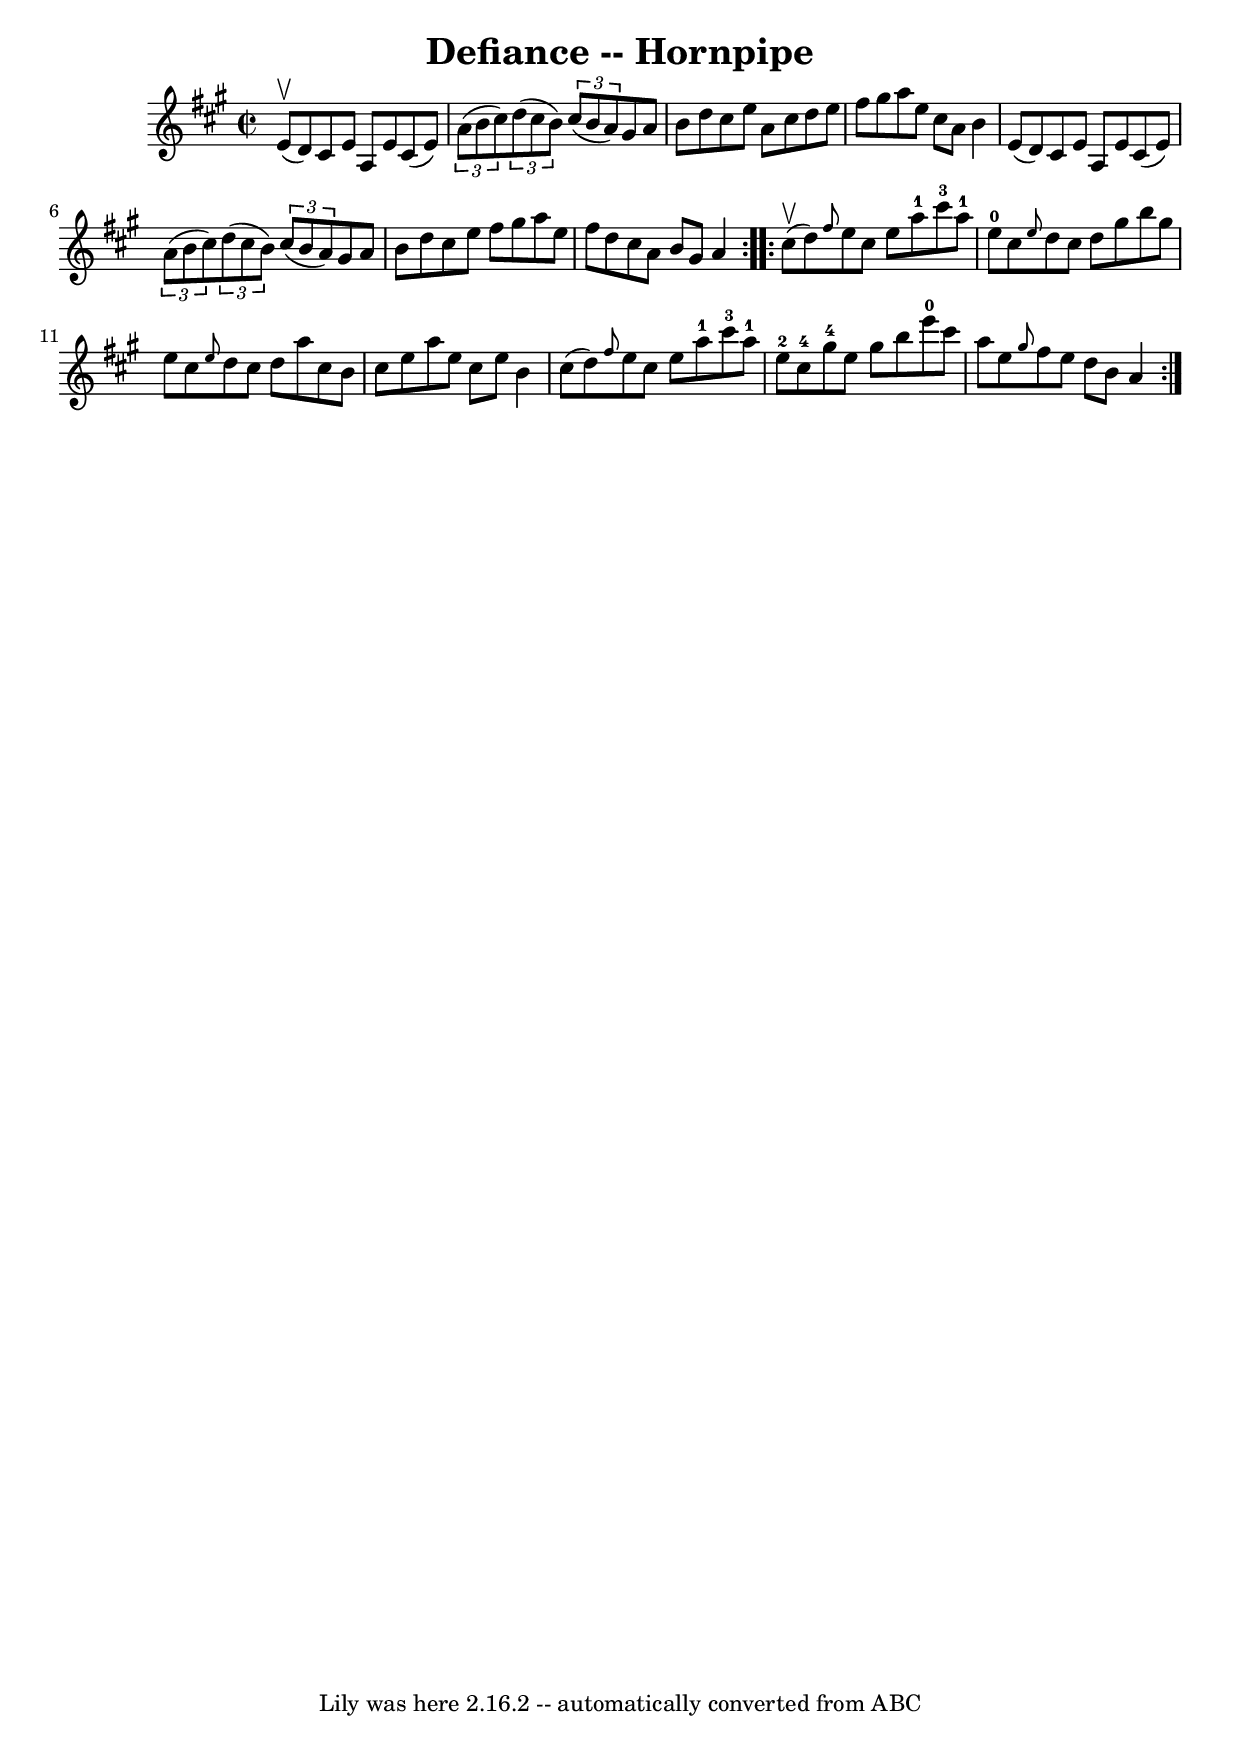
\version "2.7.40"
\include "Mammoth.ily"
\header {
	%% book = "Cole's 1000 Fiddle Tunes"
	crossRefNumber = "1"
	footnotes = ""
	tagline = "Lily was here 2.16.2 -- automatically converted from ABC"
	title = "Defiance -- Hornpipe"
}
voicedefault =  {


\repeat volta 2 {
\override Staff.TimeSignature #'style = #'C
 \time 2/2 \key a \major e'8 (^\upbow d'8) |
 cis'8 e'8    
a8 e'8 cis'8 (e'8)   \times 2/3 { a'8 (b'8 cis''8) } 
|
   \times 2/3 { d''8 (cis''8 b'8) }   \times 2/3 { cis''8 
(b'8 a'8) } gis'8 a'8 b'8 d''8  |
 cis''8 e''8 
 a'8 cis''8 d''8 e''8 fis''8 gis''8  |
 a''8 e''8   
 cis''8 a'8 b'4 e'8 (d'8) |
 cis'8 e'8 a8 e'8 
 cis'8 (e'8)   \times 2/3 { a'8 (b'8 cis''8) } |
   
\times 2/3 { d''8 (cis''8 b'8) }   \times 2/3 { cis''8 (b'8    
a'8) } gis'8 a'8 b'8 d''8  |
 cis''8 e''8 fis''8  
 gis''8 a''8 e''8 fis''8 d''8  |
 cis''8 a'8 b'8    
gis'8 a'4  }     \repeat volta 2 { cis''8 (^\upbow d''8) |
 
\grace { fis''8  } e''8 cis''8 e''8 a''8-1 cis'''8-3   
a''8-1 e''8-0 cis''8  |
 \grace { e''8  } d''8 cis''8   
 d''8 gis''8 b''8 gis''8 e''8 cis''8  |
     \grace {    
e''8  } d''8 cis''8 d''8 a''8 cis''8 b'8 cis''8 e''8  
|
 a''8 e''8 cis''8 e''8 b'4 cis''8 (d''8) 
|
     \grace { fis''8  } e''8 cis''8 e''8 a''8-1     
cis'''8-3 a''8-1 e''8-2 cis''8-4 |
 gis''8-4   
e''8 gis''8 b''8 e'''8-0 cis'''8 a''8 e''8  |
     
\grace { gis''8  } fis''8 e''8 d''8 b'8 a'4  }   
}

\score{
    <<

	\context Staff="default"
	{
	    \voicedefault 
	}

    >>
	\layout {
	}
	\midi {}
}
